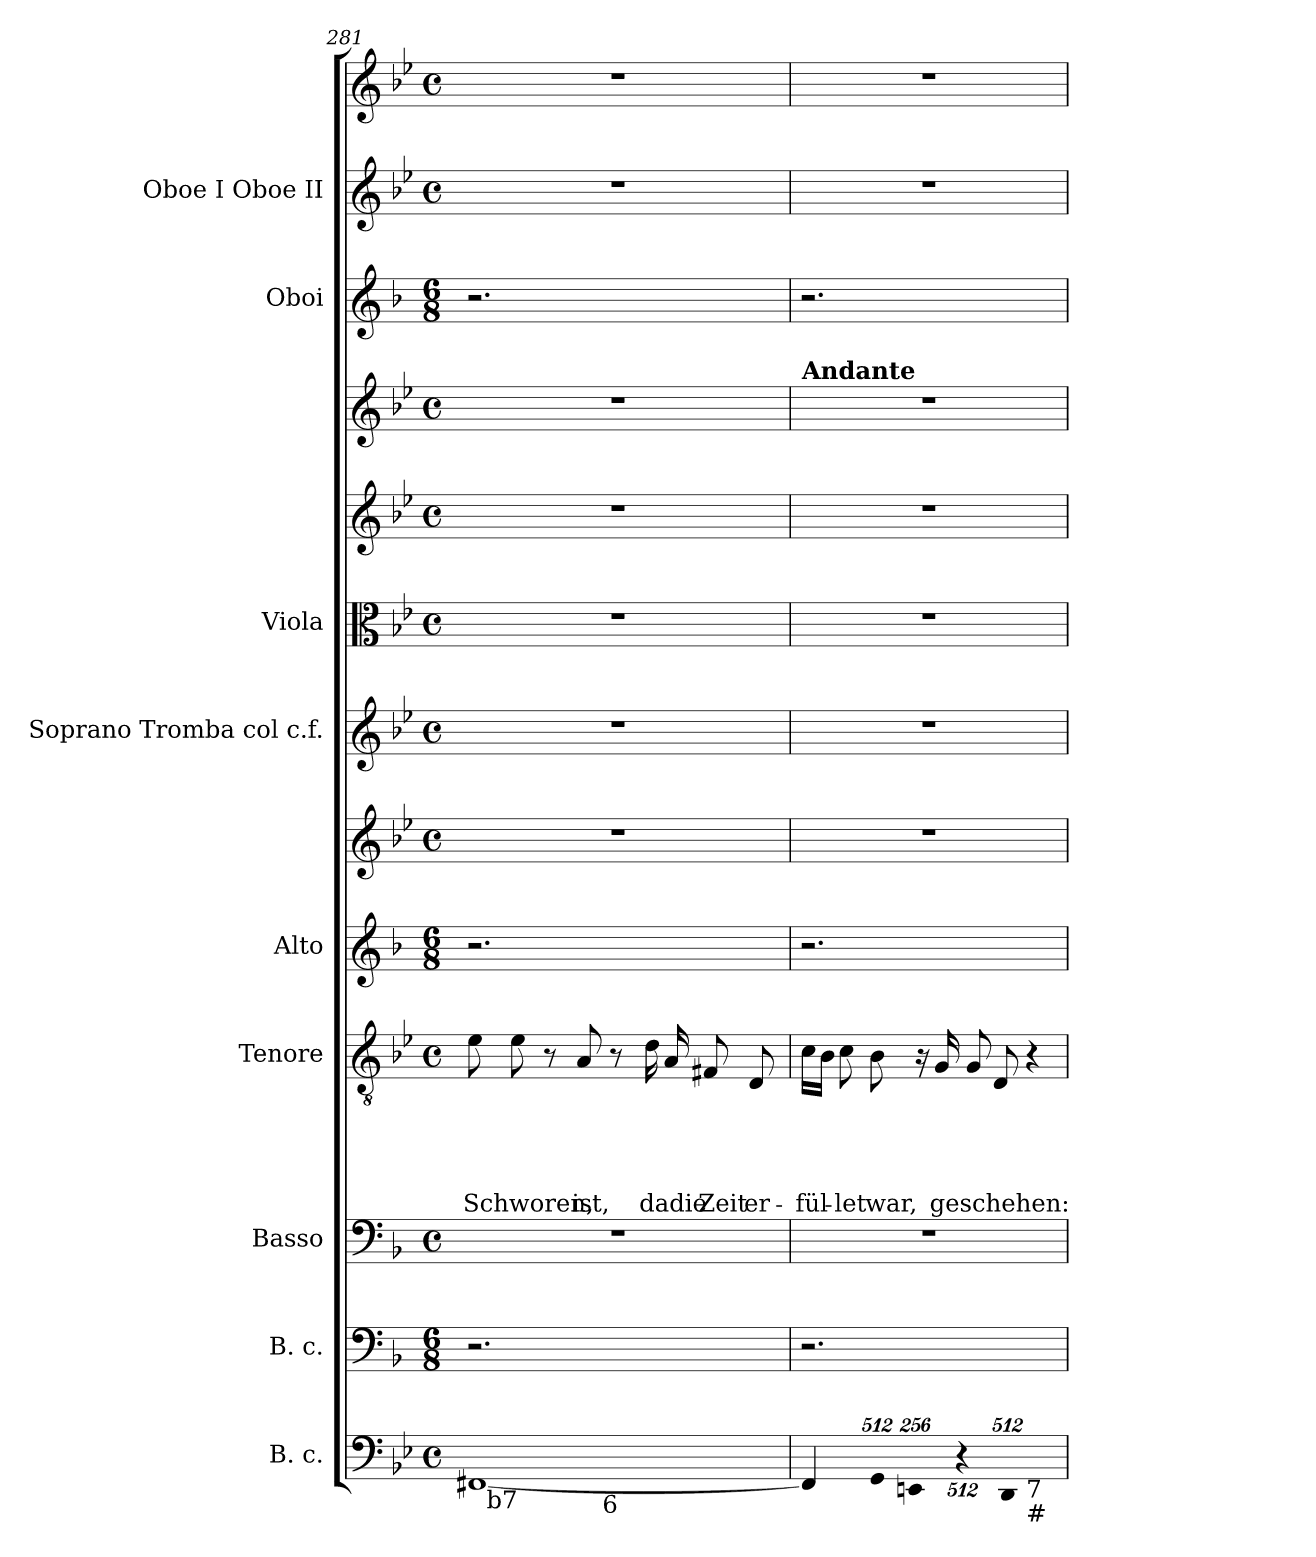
**kern	**kern	**kern	**kern	**text	**text	**text	**text	**text	**kern	**kern	**kern	**kern	**kern	**kern	**kern	**kern	**kern
*part12	*part11	*part10	*part9	*part9	*part9	*part9	*part9	*part9	*part8	*part7	*part6	*part5	*part4	*part3	*part2	*part1	*part1
*staff13	*staff12	*staff11	*staff10	*staff10	*staff10	*staff10	*staff10	*staff10	*staff9	*staff8	*staff7	*staff6	*staff5	*staff4	*staff3	*staff2	*staff1
*I"B. c.	*I"B. c.	*I"Basso	*I"Tenore	*	*	*	*	*	*I"Alto	*	*I"Soprano Tromba col c.f.	*I"Viola	*	*	*I"Oboi	*I"Oboe I Oboe II	*
*	*I'B. c.	*I'Basso	*I'Tenore	*	*	*	*	*	*I'Alto	*	*I'Soprano	*I'Viola	*	*	*	*I'Ob	*
!!LO:LB:g=z
*clefF4	*clefF4	*clefF4	*clefGv2	*	*	*	*	*	*clefG2	*clefG2	*clefG2	*clefC3	*clefG2	*clefG2	*clefG2	*clefG2	*clefG2
*k[b-e-]	*k[b-]	*k[b-]	*k[b-e-]	*	*	*	*	*	*k[b-]	*k[b-e-]	*k[b-e-]	*k[b-e-]	*k[b-e-]	*k[b-e-]	*k[b-]	*k[b-e-]	*k[b-e-]
*B-:	*F:	*F:	*B-:	*	*	*	*	*	*F:	*B-:	*B-:	*B-:	*B-:	*B-:	*F:	*B-:	*B-:
*M4/4	*M6/8	*M4/4	*M4/4	*	*	*	*	*	*M6/8	*M4/4	*M4/4	*M4/4	*M4/4	*M4/4	*M6/8	*M4/4	*M4/4
*met(c)	*	*met(c)	*met(c)	*	*	*	*	*	*	*met(c)	*met(c)	*met(c)	*met(c)	*met(c)	*	*met(c)	*met(c)
=281	=281	=281	=281	=281	=281	=281	=281	=281	=281	=281	=281	=281	=281	=281	=281	=281	=281
!	!	!	!	!	!	!	!	!LO:LY:b	!	!	!	!	!	!	!	!	!
*^	*	*	*	*	*	*	*	*	*	*	*	*	*	*	*	*	*
*	*^	*	*	*	*	*	*	*	*	*	*	*	*	*	*	*	*	*
[<1FF#X<	32.ryy	4ryy	2.r	1r	8e-\	.	.	.	.	Schworen,	2.r	1r	1r	1r	1r	1r	2.r	1r	1r
!	!LO:TX:b:t=b7	!	!	!	!	!	!	!	!	!	!	!	!	!	!	!	!	!	!
.	2ryy	.	.	.	.	.	.	.	.	.	.	.	.	.	.	.	.	.	.
.	.	.	.	.	8e-\	.	.	.	.	.	.	.	.	.	.	.	.	.	.
.	.	8...ryy	.	.	8r	.	.	.	.	.	.	.	.	.	.	.	.	.	.
!	!	!	!	!	!	!	!	!	!	!LO:LY:b	!	!	!	!	!	!	!	!	!
.	.	.	.	.	8A/	.	.	.	.	ist,	.	.	.	.	.	.	.	.	.
!	!	!LO:TX:b:t=6	!	!	!	!	!	!	!	!	!	!	!	!	!	!	!	!	!
.	.	2ryy	.	.	.	.	.	.	.	.	.	.	.	.	.	.	.	.	.
.	.	.	.	.	8r	.	.	.	.	.	.	.	.	.	.	.	.	.	.
.	4ryy	.	.	.	.	.	.	.	.	.	.	.	.	.	.	.	.	.	.
!	!	!	!	!	!	!	!	!	!	!LO:LY:b	!	!	!	!	!	!	!	!	!
.	.	.	.	.	16d\	.	.	.	.	dadie	.	.	.	.	.	.	.	.	.
.	.	.	.	.	16A/	.	.	.	.	.	.	.	.	.	.	.	.	.	.
!	!	!	!	!	!	!	!	!	!	!LO:LY:b	!	!	!	!	!	!	!	!	!
.	.	.	4ryy	.	8F#X/	.	.	.	.	Zeit	4ryy	.	.	.	.	.	4ryy	.	.
.	8ryy	.	.	.	.	.	.	.	.	.	.	.	.	.	.	.	.	.	.
!	!	!	!	!	!	!	!	!	!	!LO:LY:b	!	!	!	!	!	!	!	!	!
.	.	.	.	.	8D/	.	.	.	.	er-	.	.	.	.	.	.	.	.	.
.	16ryy	.	.	.	.	.	.	.	.	.	.	.	.	.	.	.	.	.	.
.	64ryy	64ryy	.	.	.	.	.	.	.	.	.	.	.	.	.	.	.	.	.
=282	=282	=282	=282	=282	=282	=282	=282	=282	=282	=282	=282	=282	=282	=282	=282	=282	=282	=282	=282
!	!	!	!	!	!	!	!	!	!	!	!	!	!	!	!	!LO:TX:a:B:t=Andante	!	!	!
!	!	!	!	!	!	!	!	!	!	!LO:LY:b	!	!	!	!	!	!	!	!	!
*v	*v	*v	*	*	*	*	*	*	*	*	*	*	*	*	*	*	*	*	*
4FF#</]	2.r	1r	16c\LL	.	.	.	.	-fül-	2.r	1r	1r	1r	1r	1r	2.r	1r	1r
.	.	.	16B-\JJ	.	.	.	.	.	.	.	.	.	.	.	.	.	.
!	!	!	!	!	!	!	!	!LO:LY:b	!	!	!	!	!	!	!	!	!
.	.	.	8c\	.	.	.	.	-let	.	.	.	.	.	.	.	.	.
*Xbrackettup	*	*	*	*	*	*	*	*	*	*	*	*	*	*	*	*	*
!LO:N:vis=8	!	!	!	!	!	!	!	!LO:LY:b	!	!	!	!	!	!	!	!	!
4096%341GG/	.	.	8B-\	.	.	.	.	war,	.	.	.	.	.	.	.	.	.
64ryy	.	.	.	.	.	.	.	.	.	.	.	.	.	.	.	.	.
128ryy	.	.	.	.	.	.	.	.	.	.	.	.	.	.	.	.	.
256ryy	.	.	.	.	.	.	.	.	.	.	.	.	.	.	.	.	.
2048ryy	.	.	.	.	.	.	.	.	.	.	.	.	.	.	.	.	.
!LO:N:vis=8	!	!	!	!	!	!	!	!	!	!	!	!	!	!	!	!	!
2048%171EE/	.	.	.	.	.	.	.	.	.	.	.	.	.	.	.	.	.
.	.	.	16rA	.	.	.	.	.	.	.	.	.	.	.	.	.	.
!	!	!	!	!	!	!	!	!LO:LY:b	!	!	!	!	!	!	!	!	!
.	.	.	16G/	.	.	.	.	geschehen:	.	.	.	.	.	.	.	.	.
64ryy	.	.	.	.	.	.	.	.	.	.	.	.	.	.	.	.	.
128ryy	.	.	.	.	.	.	.	.	.	.	.	.	.	.	.	.	.
256ryy	.	.	.	.	.	.	.	.	.	.	.	.	.	.	.	.	.
2048ryy	.	.	.	.	.	.	.	.	.	.	.	.	.	.	.	.	.
!LO:N:vis=4	!	!	!	!	!	!	!	!	!	!	!	!	!	!	!	!	!
2048%341r	.	.	.	.	.	.	.	.	.	.	.	.	.	.	.	.	.
.	.	.	8G/	.	.	.	.	.	.	.	.	.	.	.	.	.	.
.	.	.	8D/	.	.	.	.	.	.	.	.	.	.	.	.	.	.
!LO:N:vis=4	!	!	!	!	!	!	!	!	!	!	!	!	!	!	!	!	!
4096%455DD/	.	.	.	.	.	.	.	.	.	.	.	.	.	.	.	.	.
!LO:TX:b:t=7	!	!	!	!	!	!	!	!	!	!	!	!	!	!	!	!	!
!LO:TX:b:t=#	!	!	!	!	!	!	!	!	!	!	!	!	!	!	!	!	!
4ryy	4ryy	.	4r	.	.	.	.	.	4ryy	.	.	.	.	.	4ryy	.	.
=	=	=	=	=	=	=	=	=	=	=	=	=	=	=	=	=	=
*-	*-	*-	*-	*-	*-	*-	*-	*-	*-	*-	*-	*-	*-	*-	*-	*-	*-
